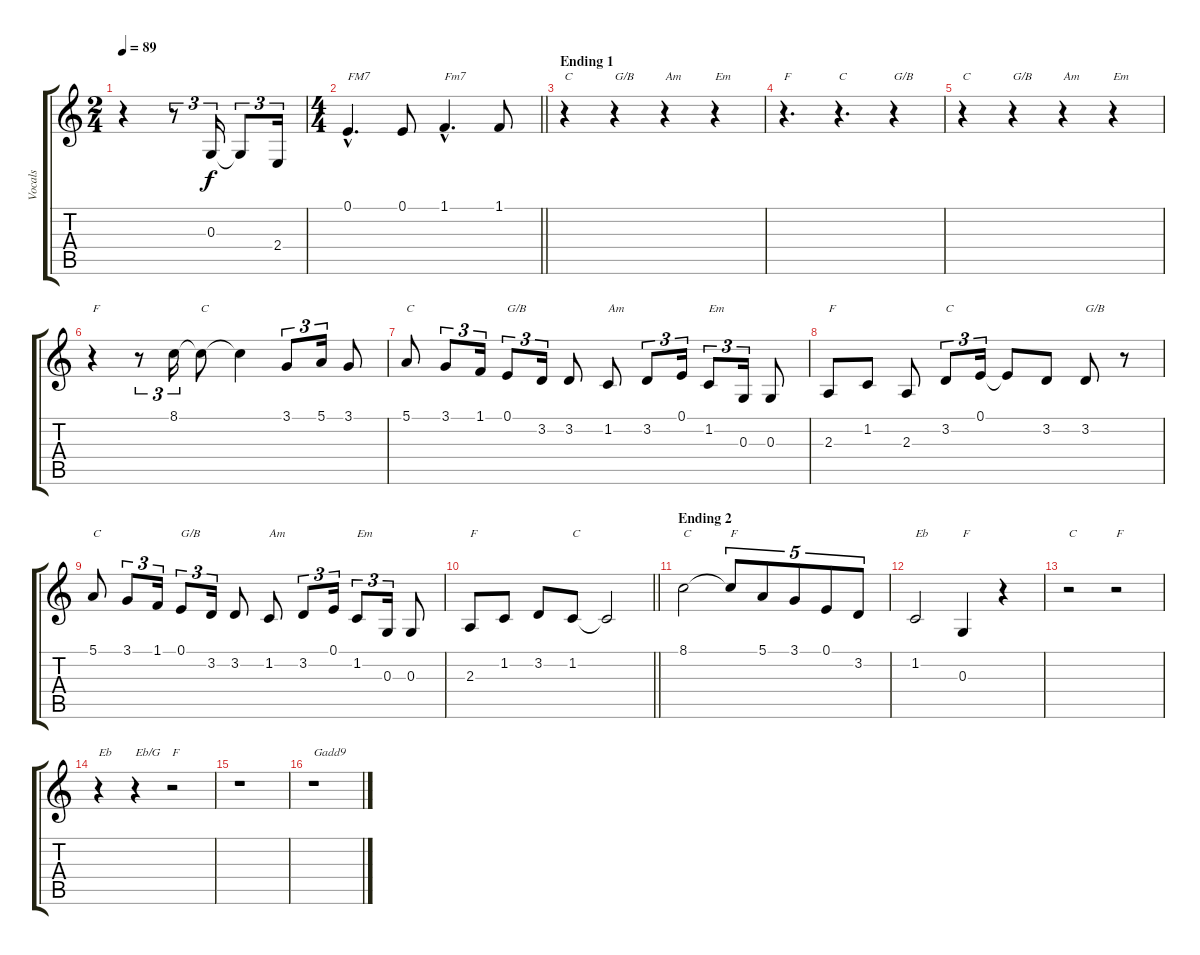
\track ("Vocals" "Vocals") {instrument sopranosax}
\staff {score tabs}
\tuning (E4 B3 G3 D3 A2 E2) {hide}
\ts (2 4)
\tempo 89
\clef g2
\ks c
r.4{dy f} r.8{tu (3 2)} 0.3.16{tu (3 2)} 0.3{t}.8{tu (3 2)} 2.4.16{tu (3 2)} |
\ts (4 4)
\barLineRight lightlight
0.1{hac}.4{d txt "FM7"} 0.1.8 1.1{hac}.4{d txt "Fm7"} 1.1.8 |
\section ("" "Ending 1")
r.4{txt "C"} r.4{txt "G/B"} r.4{txt "Am"} r.4{txt "Em"} |
r.4{d txt "F"} r.4{d txt "C"} r.4{txt "G/B"} |
r.4{txt "C"} r.4{txt "G/B"} r.4{txt "Am"} r.4{txt "Em"} |
r.4{txt "F"} r.8{tu (3 2)} 8.1.16{tu (3 2)} 8.1{t}.8{txt "C"} 8.1{t}.4 3.1.8{tu (3 2)} 5.1.16{tu (3 2)} 3.1.8 |
5.1.8{txt "C"} 3.1.8{tu (3 2)} 1.1.16{tu (3 2)} 0.1.8{tu (3 2) txt "G/B"} 3.2.16{tu (3 2)} 3.2.8 1.2.8{txt "Am"} 3.2.8{tu (3 2)} 0.1.16{tu (3 2)} 1.2.8{tu (3 2) txt "Em"} 0.3.16{tu (3 2)} 0.3.8 |
2.3.8{txt "F"} 1.2.8 2.3.8 3.2.8{tu (3 2) txt "C"} 0.1.16{tu (3 2)} 0.1{t}.8 3.2.8 3.2.8{txt "G/B"} r.8 |
5.1.8{txt "C"} 3.1.8{tu (3 2)} 1.1.16{tu (3 2)} 0.1.8{tu (3 2) txt "G/B"} 3.2.16{tu (3 2)} 3.2.8 1.2.8{txt "Am"} 3.2.8{tu (3 2)} 0.1.16{tu (3 2)} 1.2.8{tu (3 2) txt "Em"} 0.3.16{tu (3 2)} 0.3.8 |
\barLineRight lightlight
2.3.8{txt "F"} 1.2.8 3.2.8 1.2.8{txt "C"} 1.2{t}.2 |
\section ("" "Ending 2")
8.1.2{txt "C"} 8.1{t}.8{tu (5 4) txt "F"} 5.1.8{tu (5 4)} 3.1.8{tu (5 4)} 0.1.8{tu (5 4)} 3.2.8{tu (5 4)} |
1.2.2{txt "Eb"} 0.3.4{txt "F"} r.4 |
r.2{txt "C"} r.2{txt "F"} |
r.4{txt "Eb"} r.4{txt "Eb/G"} r.2{txt "F"} |
r.1 |
r.1{txt "Gadd9"}
